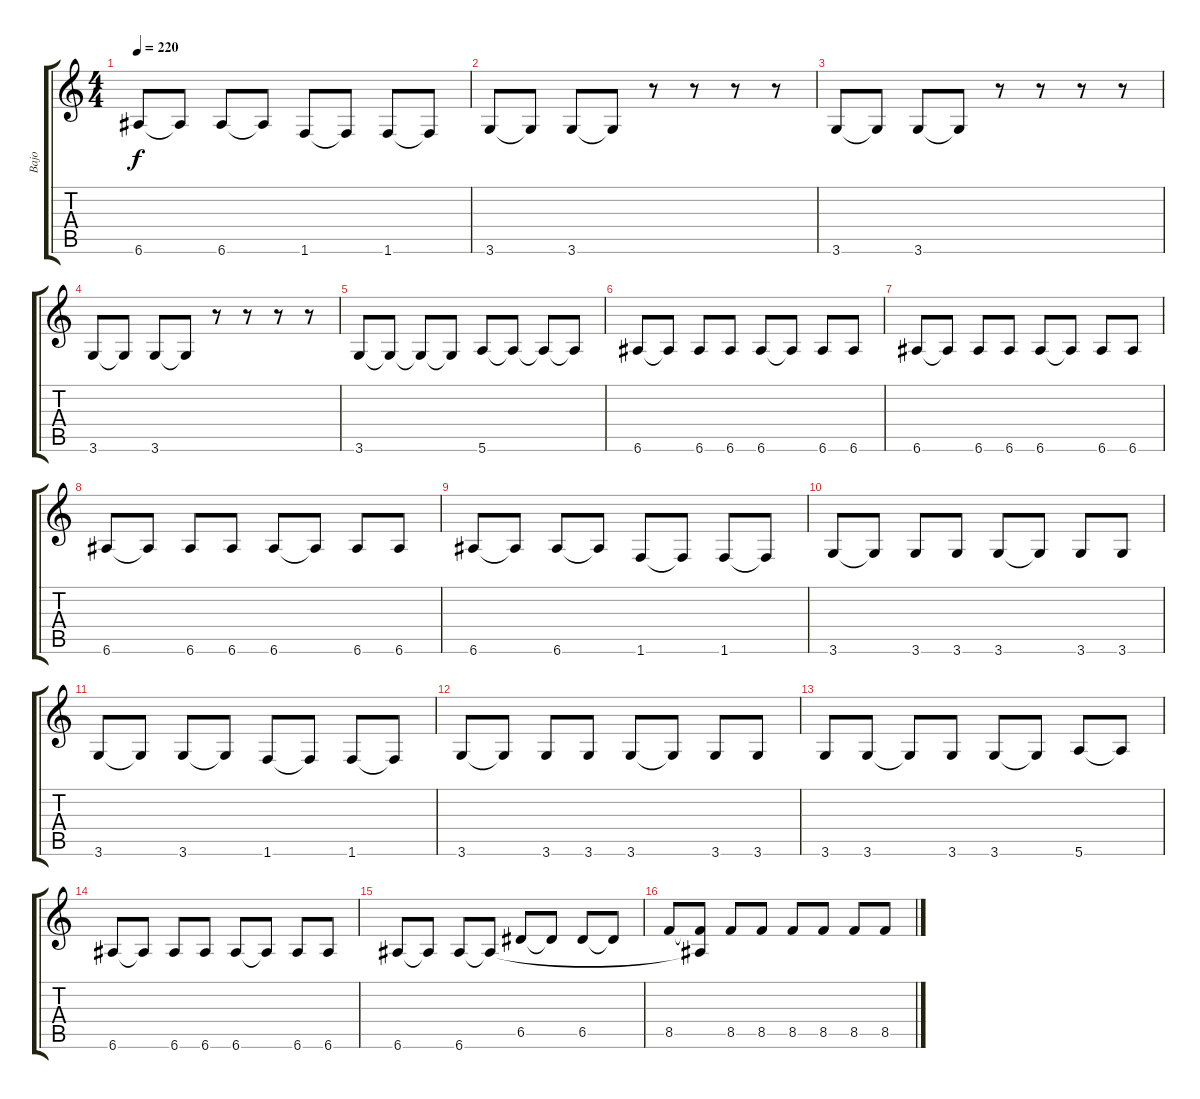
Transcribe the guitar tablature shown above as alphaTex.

\track ("Bajo" "Bajo") {instrument electricbassfinger}
\staff {score tabs}
\tuning (E4 B3 G3 D3 A2 E2) {hide}
\ts (4 4)
\tempo 220
\clef g2
\ks c
6.6.8{dy f} 6.6{t}.8 6.6.8 6.6{t}.8 1.6.8 1.6{t}.8 1.6.8 1.6{t}.8 |
3.6.8 3.6{t}.8 3.6.8 3.6{t}.8 r.8 r.8 r.8 r.8 |
3.6.8 3.6{t}.8 3.6.8 3.6{t}.8 r.8 r.8 r.8 r.8 |
3.6.8 3.6{t}.8 3.6.8 3.6{t}.8 r.8 r.8 r.8 r.8 |
3.6.8 3.6{t}.8 3.6{t}.8 3.6{t}.8 5.6.8 5.6{t}.8 5.6{t}.8 5.6{t}.8 |
6.6.8 6.6{t}.8 6.6.8 6.6.8 6.6.8 6.6{t}.8 6.6.8 6.6.8 |
6.6.8 6.6{t}.8 6.6.8 6.6.8 6.6.8 6.6{t}.8 6.6.8 6.6.8 |
6.6.8 6.6{t}.8 6.6.8 6.6.8 6.6.8 6.6{t}.8 6.6.8 6.6.8 |
6.6.8 6.6{t}.8 6.6.8 6.6{t}.8 1.6.8 1.6{t}.8 1.6.8 1.6{t}.8 |
3.6.8 3.6{t}.8 3.6.8 3.6.8 3.6.8 3.6{t}.8 3.6.8 3.6.8 |
3.6.8 3.6{t}.8 3.6.8 3.6{t}.8 1.6.8 1.6{t}.8 1.6.8 1.6{t}.8 |
3.6.8 3.6{t}.8 3.6.8 3.6.8 3.6.8 3.6{t}.8 3.6.8 3.6.8 |
3.6.8 3.6.8 3.6{t}.8 3.6.8 3.6.8 3.6{t}.8 5.6.8 5.6{t}.8 |
6.6.8 6.6{t}.8 6.6.8 6.6.8 6.6.8 6.6{t}.8 6.6.8 6.6.8 |
6.6.8 6.6{t}.8 6.6.8 6.6{t}.8 6.5.8 6.5{t}.8 6.5.8 6.5{t}.8 |
8.5.8 (8.5{t} 6.6{t}).8 8.5.8 8.5.8 8.5.8 8.5.8 8.5.8 8.5.8
